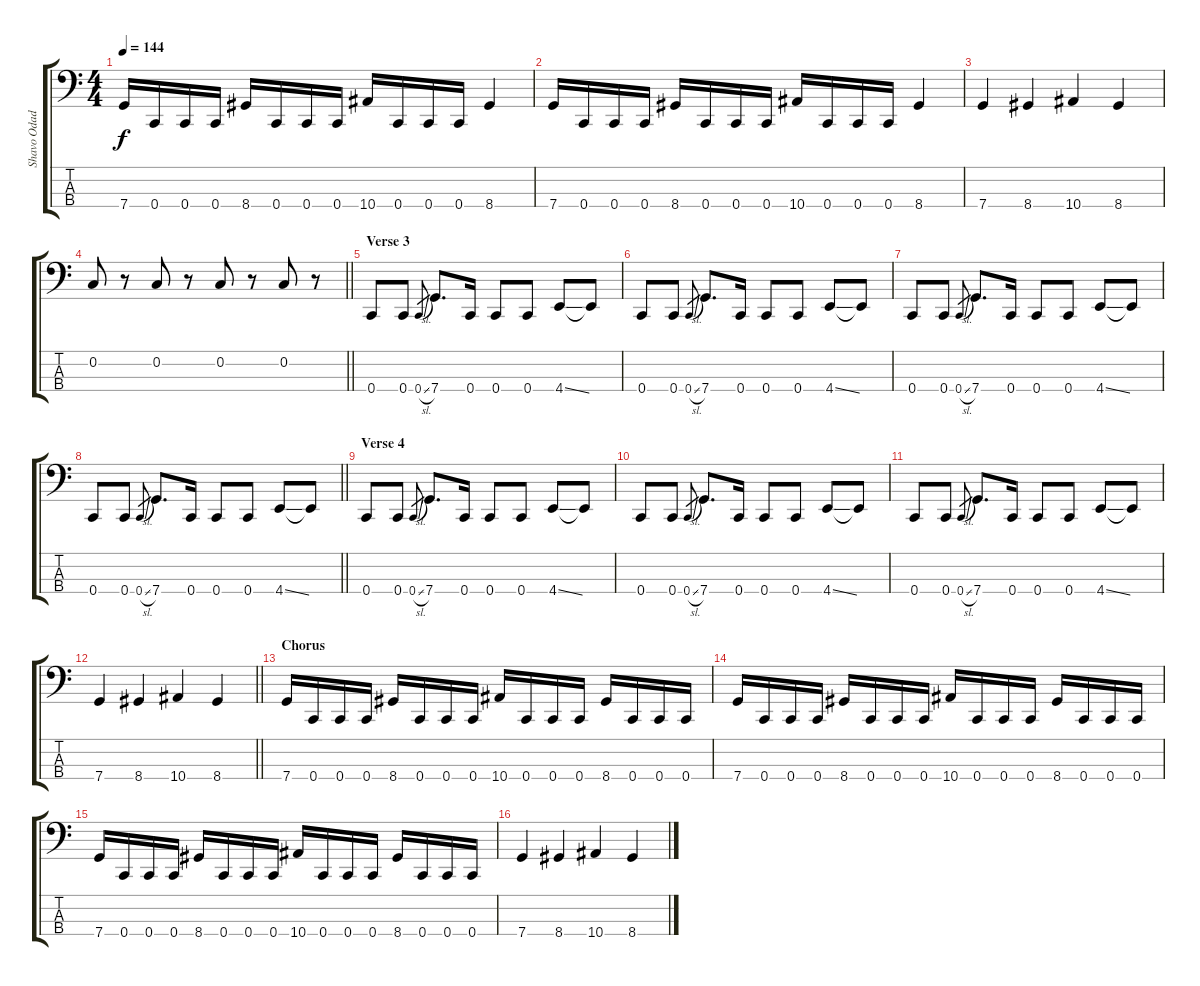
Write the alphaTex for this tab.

\track ("Shavo Odadjian" "Shavo Odad") {instrument electricbasspick}
\staff {score tabs}
\tuning (F2 C2 G1 C1) {hide}
\ts (4 4)
\tempo 144
\clef f4
\ks c
7.4.16{dy f} 0.4.16 0.4.16 0.4.16 8.4.16 0.4.16 0.4.16 0.4.16 10.4.16 0.4.16 0.4.16 0.4.16 8.4.4 |
7.4.16 0.4.16 0.4.16 0.4.16 8.4.16 0.4.16 0.4.16 0.4.16 10.4.16 0.4.16 0.4.16 0.4.16 8.4.4 |
7.4.4 8.4.4 10.4.4 8.4.4 |
\barLineRight lightlight
0.2.8 r.8 0.2.8 r.8 0.2.8 r.8 0.2.8 r.8 |
\section ("" "Verse 3")
0.4.8 0.4.8 0.4{sl}.8{gr} 7.4.8{d} 0.4.16 0.4.8 0.4.8 4.4{ss}.8 4.4{t}.8 |
0.4.8 0.4.8 0.4{sl}.8{gr} 7.4.8{d} 0.4.16 0.4.8 0.4.8 4.4{ss}.8 4.4{t}.8 |
0.4.8 0.4.8 0.4{sl}.8{gr} 7.4.8{d} 0.4.16 0.4.8 0.4.8 4.4{ss}.8 4.4{t}.8 |
\barLineRight lightlight
0.4.8 0.4.8 0.4{sl}.8{gr} 7.4.8{d} 0.4.16 0.4.8 0.4.8 4.4{ss}.8 4.4{t}.8 |
\section ("" "Verse 4")
0.4.8 0.4.8 0.4{sl}.8{gr} 7.4.8{d} 0.4.16 0.4.8 0.4.8 4.4{ss}.8 4.4{t}.8 |
0.4.8 0.4.8 0.4{sl}.8{gr} 7.4.8{d} 0.4.16 0.4.8 0.4.8 4.4{ss}.8 4.4{t}.8 |
0.4.8 0.4.8 0.4{sl}.8{gr} 7.4.8{d} 0.4.16 0.4.8 0.4.8 4.4{ss}.8 4.4{t}.8 |
\barLineRight lightlight
7.4.4 8.4.4 10.4.4 8.4.4 |
\section ("" "Chorus")
7.4.16 0.4.16 0.4.16 0.4.16 8.4.16 0.4.16 0.4.16 0.4.16 10.4.16 0.4.16 0.4.16 0.4.16 8.4.16 0.4.16 0.4.16 0.4.16 |
7.4.16 0.4.16 0.4.16 0.4.16 8.4.16 0.4.16 0.4.16 0.4.16 10.4.16 0.4.16 0.4.16 0.4.16 8.4.16 0.4.16 0.4.16 0.4.16 |
7.4.16 0.4.16 0.4.16 0.4.16 8.4.16 0.4.16 0.4.16 0.4.16 10.4.16 0.4.16 0.4.16 0.4.16 8.4.16 0.4.16 0.4.16 0.4.16 |
7.4.4 8.4.4 10.4.4 8.4.4
